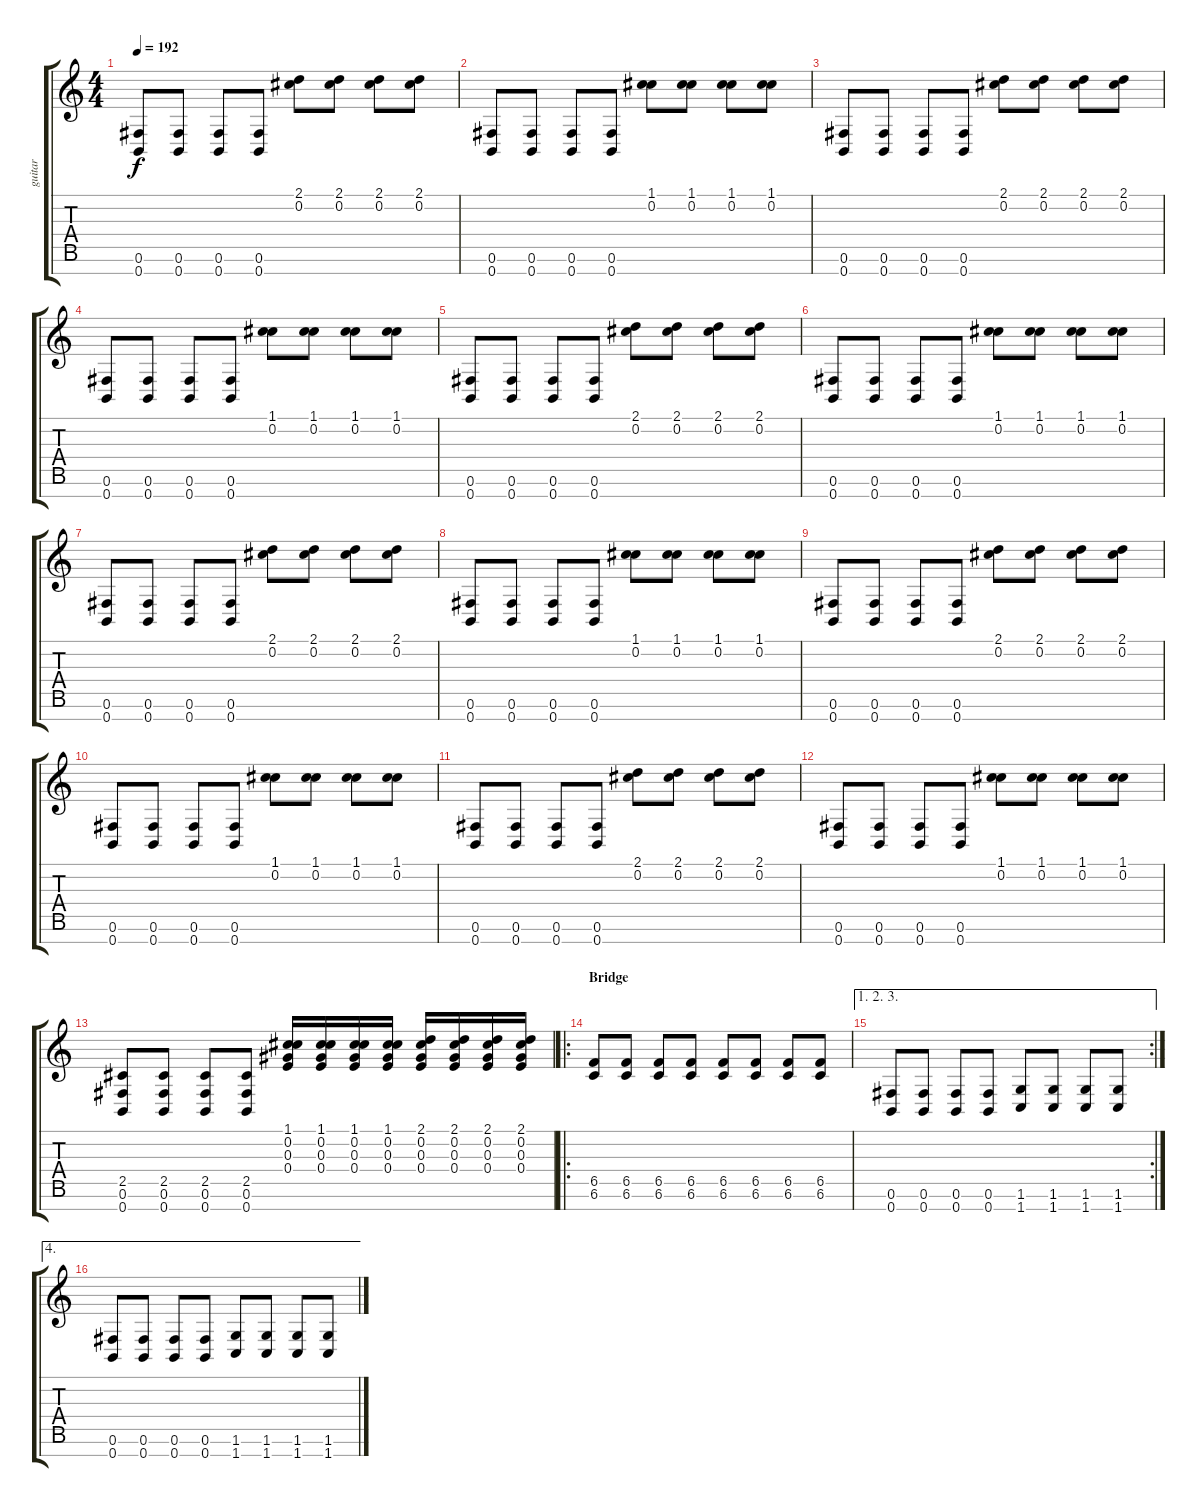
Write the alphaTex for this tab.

\track ("guitar" "guitar") {instrument distortionguitar}
\staff {score tabs}
\tuning (C4 Db4 Ab3 E3 B2 Gb2 B1) {hide}
\ts (4 4)
\tempo 192
\clef g2
\ks c
(0.6 0.7).8{dy f} (0.6 0.7).8 (0.6 0.7).8 (0.6 0.7).8 (2.1 0.2).8 (2.1 0.2).8 (2.1 0.2).8 (2.1 0.2).8 |
(0.6 0.7).8 (0.6 0.7).8 (0.6 0.7).8 (0.6 0.7).8 (1.1 0.2).8 (1.1 0.2).8 (1.1 0.2).8 (1.1 0.2).8 |
(0.6 0.7).8 (0.6 0.7).8 (0.6 0.7).8 (0.6 0.7).8 (2.1 0.2).8 (2.1 0.2).8 (2.1 0.2).8 (2.1 0.2).8 |
(0.6 0.7).8 (0.6 0.7).8 (0.6 0.7).8 (0.6 0.7).8 (1.1 0.2).8 (1.1 0.2).8 (1.1 0.2).8 (1.1 0.2).8 |
(0.6 0.7).8 (0.6 0.7).8 (0.6 0.7).8 (0.6 0.7).8 (2.1 0.2).8 (2.1 0.2).8 (2.1 0.2).8 (2.1 0.2).8 |
(0.6 0.7).8 (0.6 0.7).8 (0.6 0.7).8 (0.6 0.7).8 (1.1 0.2).8 (1.1 0.2).8 (1.1 0.2).8 (1.1 0.2).8 |
(0.6 0.7).8 (0.6 0.7).8 (0.6 0.7).8 (0.6 0.7).8 (2.1 0.2).8 (2.1 0.2).8 (2.1 0.2).8 (2.1 0.2).8 |
(0.6 0.7).8 (0.6 0.7).8 (0.6 0.7).8 (0.6 0.7).8 (1.1 0.2).8 (1.1 0.2).8 (1.1 0.2).8 (1.1 0.2).8 |
(0.6 0.7).8 (0.6 0.7).8 (0.6 0.7).8 (0.6 0.7).8 (2.1 0.2).8 (2.1 0.2).8 (2.1 0.2).8 (2.1 0.2).8 |
(0.6 0.7).8 (0.6 0.7).8 (0.6 0.7).8 (0.6 0.7).8 (1.1 0.2).8 (1.1 0.2).8 (1.1 0.2).8 (1.1 0.2).8 |
(0.6 0.7).8 (0.6 0.7).8 (0.6 0.7).8 (0.6 0.7).8 (2.1 0.2).8 (2.1 0.2).8 (2.1 0.2).8 (2.1 0.2).8 |
(0.6 0.7).8 (0.6 0.7).8 (0.6 0.7).8 (0.6 0.7).8 (1.1 0.2).8 (1.1 0.2).8 (1.1 0.2).8 (1.1 0.2).8 |
(2.5 0.6 0.7).8 (2.5 0.6 0.7).8 (2.5 0.6 0.7).8 (2.5 0.6 0.7).8 (1.1 0.2 0.3 0.4).16 (1.1 0.2 0.3 0.4).16 (1.1 0.2 0.3 0.4).16 (1.1 0.2 0.3 0.4).16 (2.1 0.2 0.3 0.4).16 (2.1 0.2 0.3 0.4).16 (2.1 0.2 0.3 0.4).16 (2.1 0.2 0.3 0.4).16 |
\ro
\section ("" "Bridge")
(6.5 6.6).8 (6.5 6.6).8 (6.5 6.6).8 (6.5 6.6).8 (6.5 6.6).8 (6.5 6.6).8 (6.5 6.6).8 (6.5 6.6).8 |
\ae (1 2 3)
\rc 2
(0.6 0.7).8 (0.6 0.7).8 (0.6 0.7).8 (0.6 0.7).8 (1.6 1.7).8 (1.6 1.7).8 (1.6 1.7).8 (1.6 1.7).8 |
\ae 4
(0.6 0.7).8 (0.6 0.7).8 (0.6 0.7).8 (0.6 0.7).8 (1.6 1.7).8 (1.6 1.7).8 (1.6 1.7).8 (1.6 1.7).8
